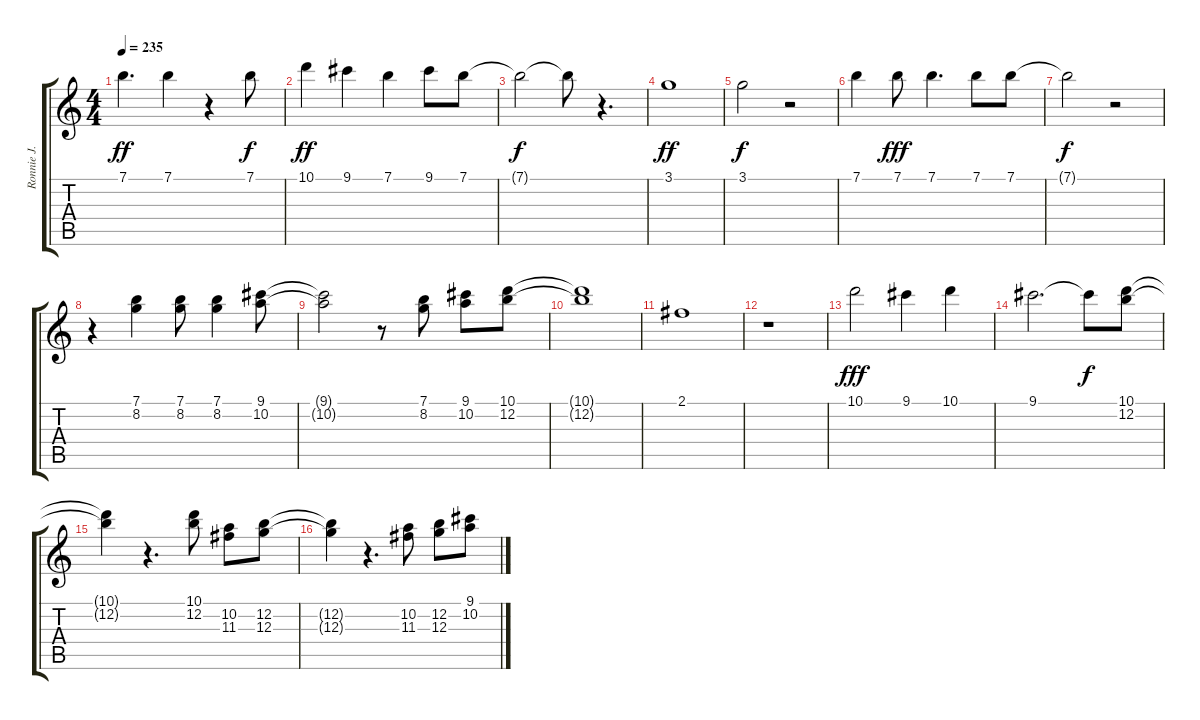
\track ("Ronnie J. Dio" "Ronnie J. ") {instrument whistle}
\staff {score tabs}
\tuning (E5 B4 G4 D4 A3 E3) {hide}
\ts (4 4)
\tempo 235
\clef g2
\ks c
7.1.4{d dy ff} 7.1.4 r.4 7.1.8{dy f} |
10.1.4{dy ff} 9.1.4 7.1.4 9.1.8 7.1.8 |
7.1{t}.2{dy f} 7.1{t}.8 r.4{d} |
3.1.1{dy ff} |
3.1.2{dy f} r.2 |
7.1.4 7.1.8{dy fff} 7.1.4{d} 7.1.8 7.1.8 |
7.1{t}.2{dy f} r.2 |
r.4 (7.1 8.2).4 (7.1 8.2).8 (7.1 8.2).4 (9.1 10.2).8 |
(9.1{t} 10.2{t}).2 r.8 (7.1 8.2).8 (9.1 10.2).8 (10.1 12.2).8 |
(10.1{t} 12.2{t}).1 |
2.1.1 |
r.1 |
10.1.2{dy fff} 9.1.4 10.1.4 |
9.1.2{d} 9.1{t}.8{dy f} (10.1 12.2).8 |
(10.1{t} 12.2{t}).4 r.4{d} (10.1 12.2).8 (10.2 11.3).8 (12.2 12.3).8 |
(12.2{t} 12.3{t}).4 r.4{d} (10.2 11.3).8 (12.2 12.3).8 (9.1 10.2).8
